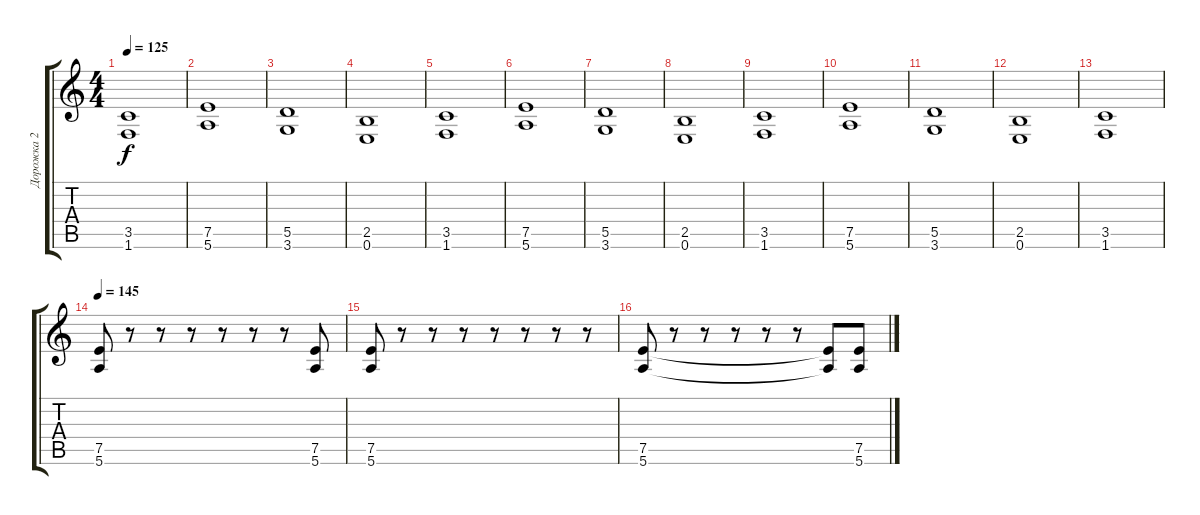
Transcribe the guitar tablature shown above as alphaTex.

\track ("Дорожка 2" "Дорожка 2") {instrument distortionguitar}
\staff {score tabs}
\tuning (E4 B3 G3 D3 A2 E2) {hide}
\ts (4 4)
\tempo 125
\clef g2
\ks c
(3.5 1.6).1{dy f} |
(7.5 5.6).1 |
(5.5 3.6).1 |
(2.5 0.6).1 |
(3.5 1.6).1 |
(7.5 5.6).1 |
(5.5 3.6).1 |
(2.5 0.6).1 |
(3.5 1.6).1 |
(7.5 5.6).1 |
(5.5 3.6).1 |
(2.5 0.6).1 |
(3.5 1.6).1 |
\tempo 145
(7.5 5.6).8 r.8 r.8 r.8 r.8 r.8 r.8 (7.5 5.6).8 |
(7.5 5.6).8 r.8 r.8 r.8 r.8 r.8 r.8 r.8 |
(7.5 5.6).8 r.8 r.8 r.8 r.8 r.8 (7.5{t} 5.6{t}).8 (7.5 5.6).8
